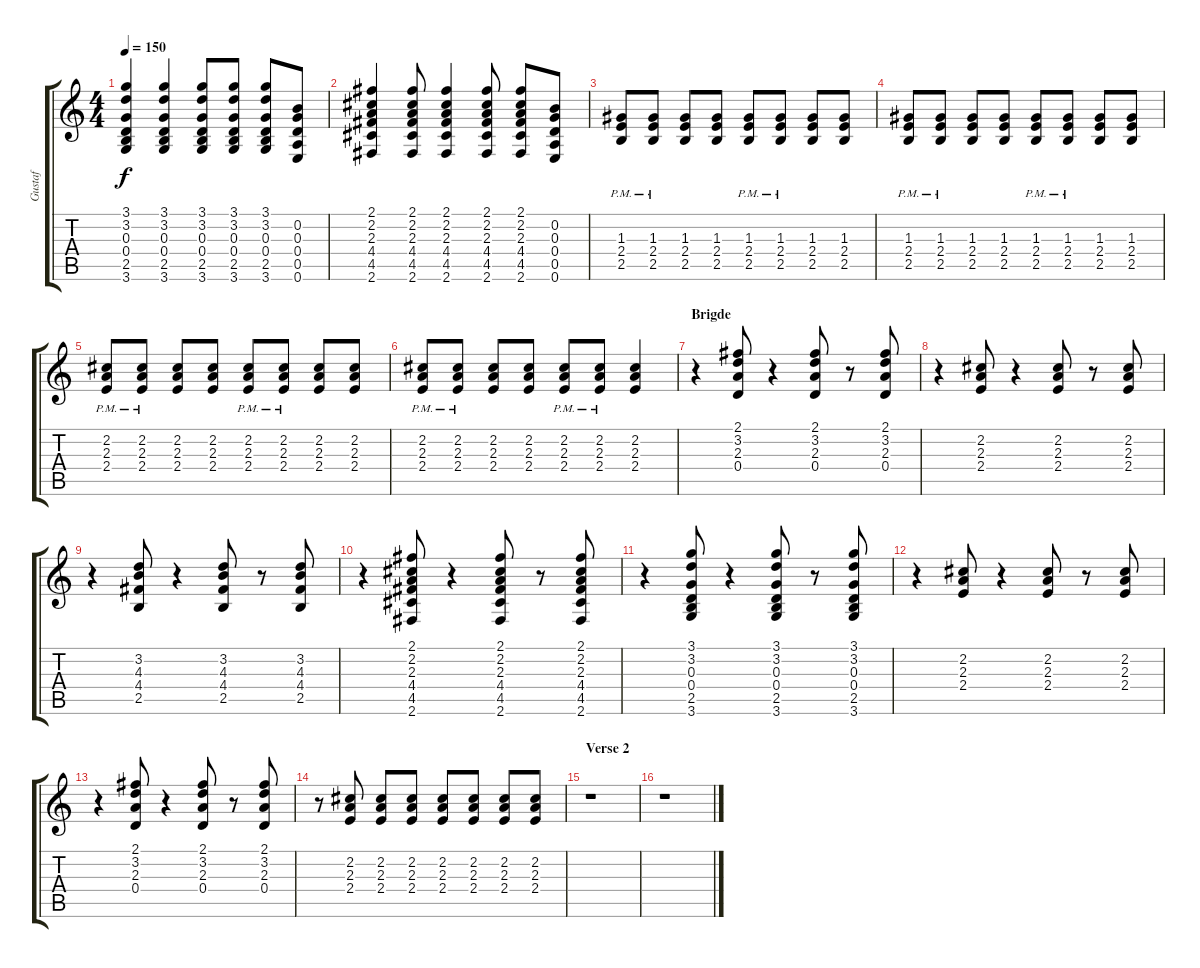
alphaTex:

\track ("Gustaf" "Gustaf") {instrument distortionguitar}
\staff {score tabs}
\tuning (E4 B3 G3 D3 A2 E2) {hide}
\ts (4 4)
\tempo 150
\clef g2
\ks c
(3.1 3.2 0.3 0.4 2.5 3.6).4{dy f} (3.1 3.2 0.3 0.4 2.5 3.6).4 (3.1 3.2 0.3 0.4 2.5 3.6).8 (3.1 3.2 0.3 0.4 2.5 3.6).8 (3.1 3.2 0.3 0.4 2.5 3.6).8 (0.2 0.3 0.4 0.5 0.6).8 |
(2.1 2.2 2.3 4.4 4.5 2.6).4 (2.1 2.2 2.3 4.4 4.5 2.6).8 (2.1 2.2 2.3 4.4 4.5 2.6).4 (2.1 2.2 2.3 4.4 4.5 2.6).8 (2.1 2.2 2.3 4.4 4.5 2.6).8 (0.2 0.3 0.4 0.5 0.6).8 |
(1.3{pm} 2.4{pm} 2.5{pm}).8 (1.3{pm} 2.4{pm} 2.5{pm}).8 (1.3 2.4 2.5).8 (1.3 2.4 2.5).8 (1.3{pm} 2.4{pm} 2.5{pm}).8 (1.3{pm} 2.4{pm} 2.5{pm}).8 (1.3 2.4 2.5).8 (1.3 2.4 2.5).8 |
(1.3{pm} 2.4{pm} 2.5{pm}).8 (1.3{pm} 2.4{pm} 2.5{pm}).8 (1.3 2.4 2.5).8 (1.3 2.4 2.5).8 (1.3{pm} 2.4{pm} 2.5{pm}).8 (1.3{pm} 2.4{pm} 2.5{pm}).8 (1.3 2.4 2.5).8 (1.3 2.4 2.5).8 |
(2.2{pm} 2.3{pm} 2.4{pm}).8 (2.2{pm} 2.3{pm} 2.4{pm}).8 (2.2 2.3 2.4).8 (2.2 2.3 2.4).8 (2.2{pm} 2.3{pm} 2.4{pm}).8 (2.2{pm} 2.3{pm} 2.4{pm}).8 (2.2 2.3 2.4).8 (2.2 2.3 2.4).8 |
(2.2{pm} 2.3{pm} 2.4{pm}).8 (2.2{pm} 2.3{pm} 2.4{pm}).8 (2.2 2.3 2.4).8 (2.2 2.3 2.4).8 (2.2{pm} 2.3{pm} 2.4{pm}).8 (2.2{pm} 2.3{pm} 2.4{pm}).8 (2.2 2.3 2.4).4 |
\section ("" "Brigde")
r.4 (2.1 3.2 2.3 0.4).8 r.4 (2.1 3.2 2.3 0.4).8 r.8 (2.1 3.2 2.3 0.4).8 |
r.4 (2.2 2.3 2.4).8 r.4 (2.2 2.3 2.4).8 r.8 (2.2 2.3 2.4).8 |
r.4 (3.2 4.3 4.4 2.5).8 r.4 (3.2 4.3 4.4 2.5).8 r.8 (3.2 4.3 4.4 2.5).8 |
r.4 (2.1 2.2 2.3 4.4 4.5 2.6).8 r.4 (2.1 2.2 2.3 4.4 4.5 2.6).8 r.8 (2.1 2.2 2.3 4.4 4.5 2.6).8 |
r.4 (3.1 3.2 0.3 0.4 2.5 3.6).8 r.4 (3.1 3.2 0.3 0.4 2.5 3.6).8 r.8 (3.1 3.2 0.3 0.4 2.5 3.6).8 |
r.4 (2.2 2.3 2.4).8 r.4 (2.2 2.3 2.4).8 r.8 (2.2 2.3 2.4).8 |
r.4 (2.1 3.2 2.3 0.4).8 r.4 (2.1 3.2 2.3 0.4).8 r.8 (2.1 3.2 2.3 0.4).8 |
r.8 (2.2 2.3 2.4).8 (2.2 2.3 2.4).8 (2.2 2.3 2.4).8 (2.2 2.3 2.4).8 (2.2 2.3 2.4).8 (2.2 2.3 2.4).8 (2.2 2.3 2.4).8 |
\section ("" "Verse 2")
r.1 |
r.1
